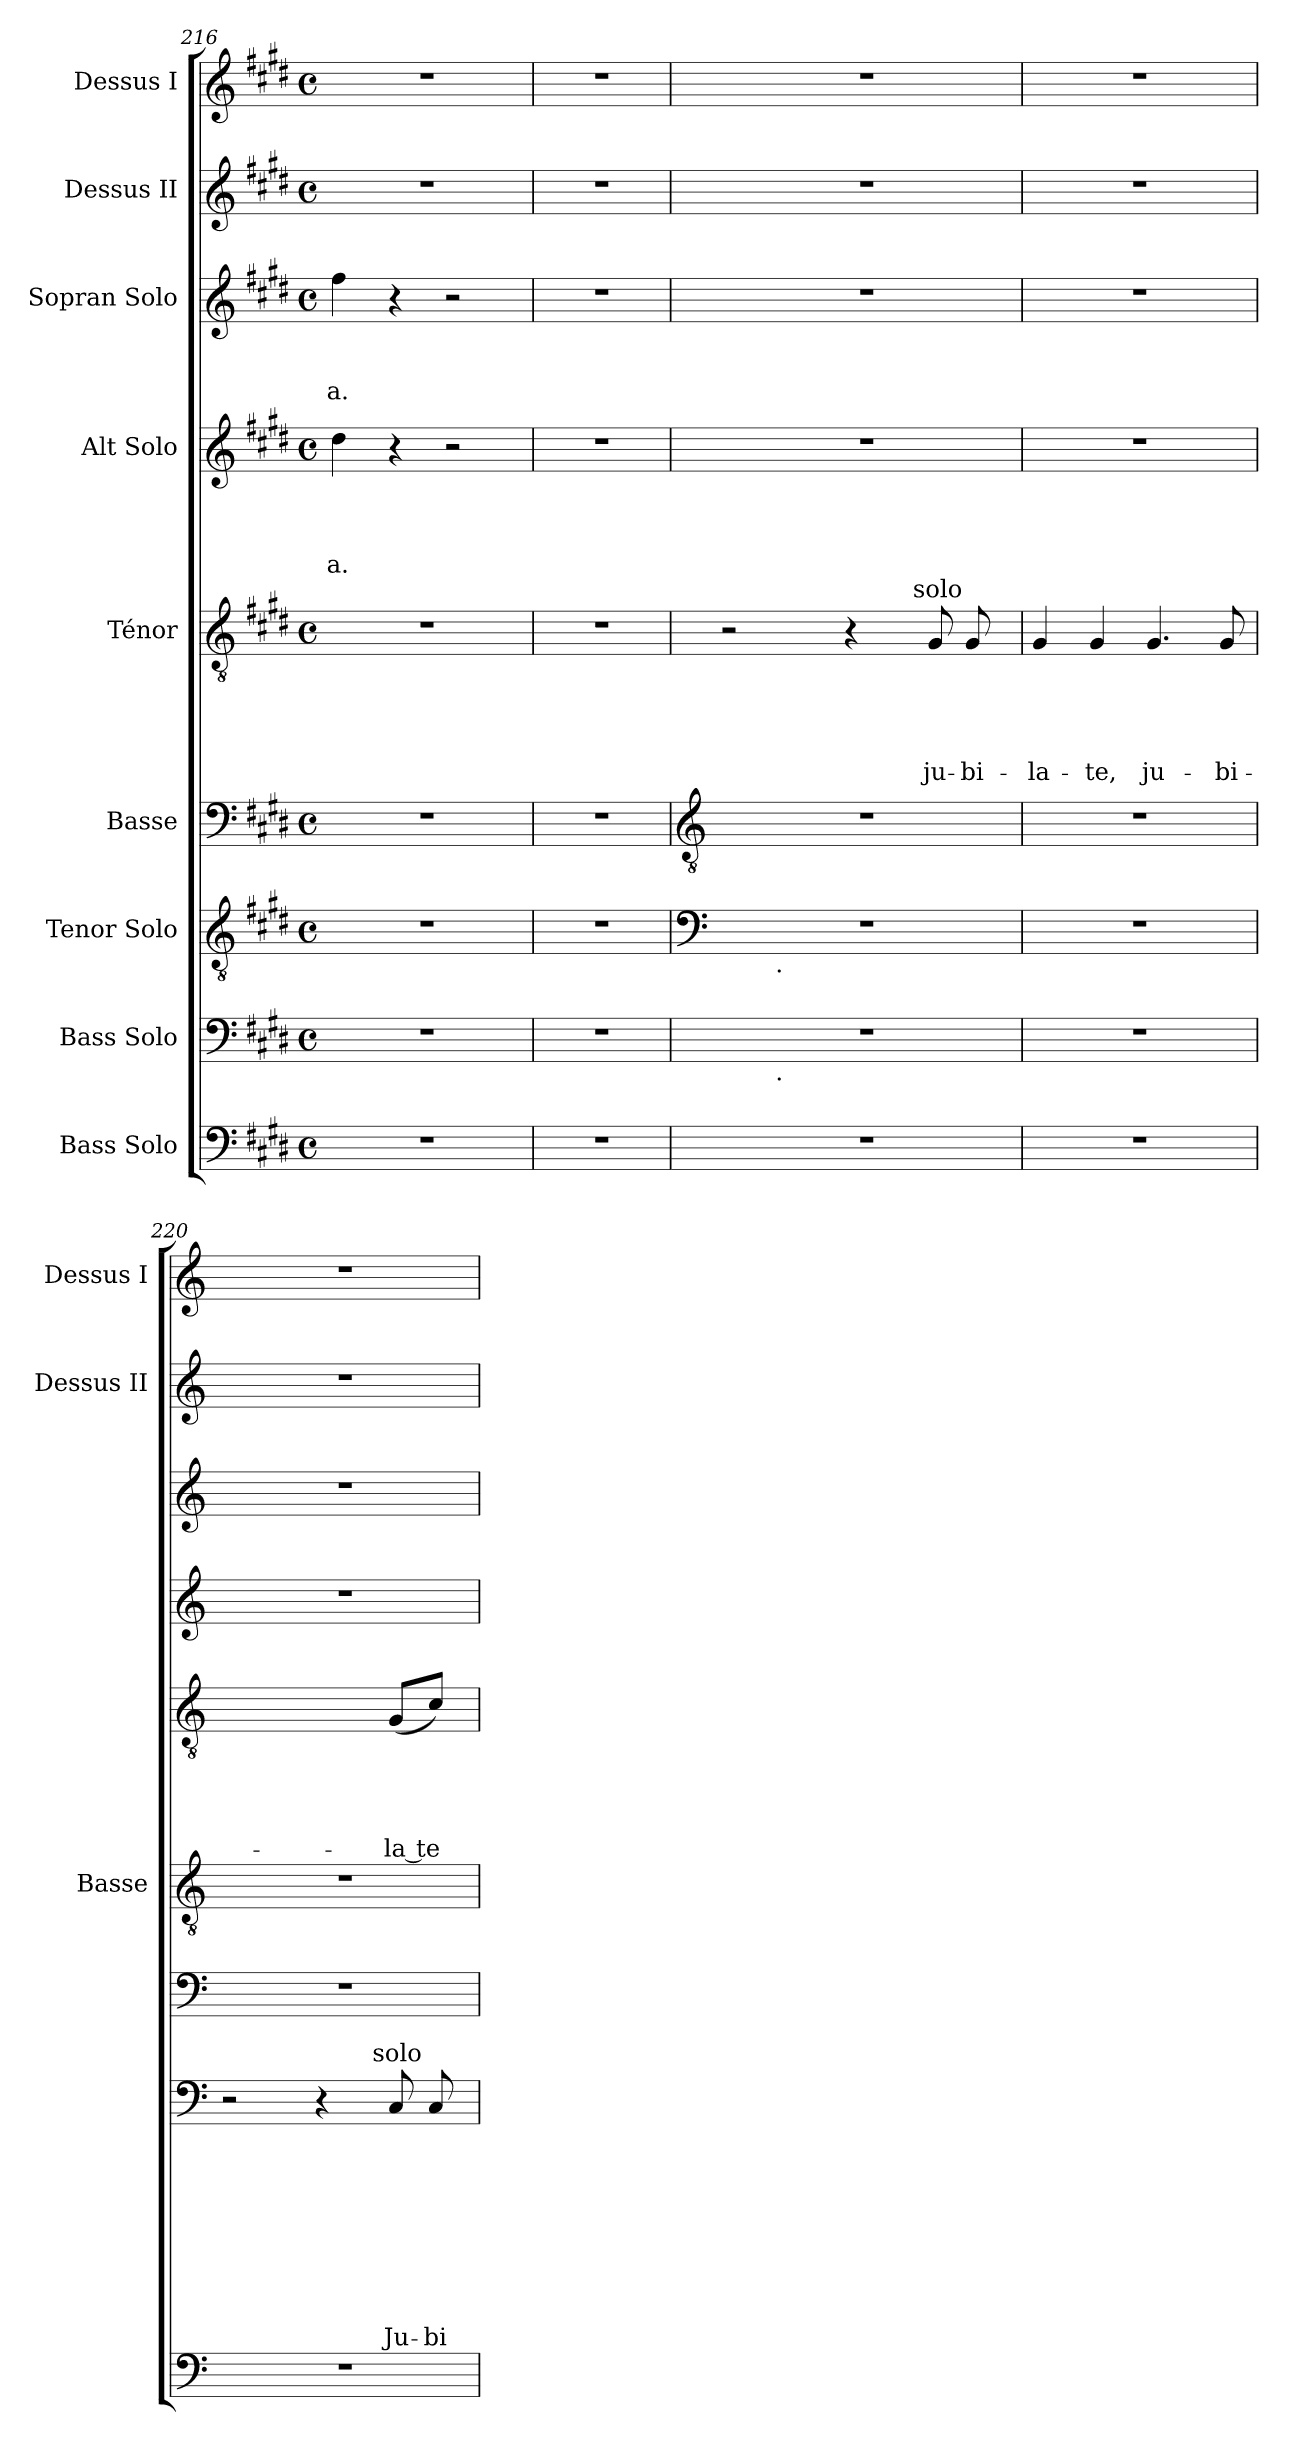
**kern	**kern	**text	**text	**text	**text	**text	**text	**text	**text	**text	**kern	**kern	**kern	**text	**text	**text	**text	**text	**kern	**text	**text	**text	**text	**kern	**text	**text	**text	**kern	**kern
*part9	*part8	*part8	*part8	*part8	*part8	*part8	*part8	*part8	*part8	*part8	*part7	*part6	*part5	*part5	*part5	*part5	*part5	*part5	*part4	*part4	*part4	*part4	*part4	*part3	*part3	*part3	*part3	*part2	*part1
*staff9	*staff8	*staff8	*staff8	*staff8	*staff8	*staff8	*staff8	*staff8	*staff8	*staff8	*staff7	*staff6	*staff5	*staff5	*staff5	*staff5	*staff5	*staff5	*staff4	*staff4	*staff4	*staff4	*staff4	*staff3	*staff3	*staff3	*staff3	*staff2	*staff1
*I"Bass Solo	*I"Bass Solo	*	*	*	*	*	*	*	*	*	*I"Tenor Solo	*I"Basse	*I"Ténor	*	*	*	*	*	*I"Alt Solo	*	*	*	*	*I"Sopran Solo	*	*	*	*I"Dessus II	*I"Dessus I
*	*	*	*	*	*	*	*	*	*	*	*	*I'Basse	*	*	*	*	*	*	*	*	*	*	*	*	*	*	*	*I'Dessus II	*I'Dessus I
*clefF4	*clefF4	*	*	*	*	*	*	*	*	*	*clefGv2	*clefF4	*clefGv2	*	*	*	*	*	*clefG2	*	*	*	*	*clefG2	*	*	*	*clefG2	*clefG2
*ITrd7c12	*	*	*	*	*	*	*	*	*	*	*	*	*	*	*	*	*	*	*	*	*	*	*	*	*	*	*	*	*
*k[f#c#g#d#]	*k[f#c#g#d#]	*	*	*	*	*	*	*	*	*	*k[f#c#g#d#]	*k[f#c#g#d#]	*k[f#c#g#d#]	*	*	*	*	*	*k[f#c#g#d#]	*	*	*	*	*k[f#c#g#d#]	*	*	*	*k[f#c#g#d#]	*k[f#c#g#d#]
*E:	*E:	*	*	*	*	*	*	*	*	*	*E:	*E:	*E:	*	*	*	*	*	*E:	*	*	*	*	*E:	*	*	*	*E:	*E:
*M4/4	*M4/4	*	*	*	*	*	*	*	*	*	*M4/4	*M4/4	*M4/4	*	*	*	*	*	*M4/4	*	*	*	*	*M4/4	*	*	*	*M4/4	*M4/4
*met(c)	*met(c)	*	*	*	*	*	*	*	*	*	*met(c)	*met(c)	*met(c)	*	*	*	*	*	*met(c)	*	*	*	*	*met(c)	*	*	*	*met(c)	*met(c)
=216	=216	=216	=216	=216	=216	=216	=216	=216	=216	=216	=216	=216	=216	=216	=216	=216	=216	=216	=216	=216	=216	=216	=216	=216	=216	=216	=216	=216	=216
!	!	!	!	!	!	!	!	!	!	!	!	!	!	!	!	!	!	!	!	!	!	!	!LO:LY:b	!	!	!	!LO:LY:b	!	!
1r	1r	.	.	.	.	.	.	.	.	.	1r	1r	1r	.	.	.	.	.	4dd#\	.	.	.	-a.	4ff#\	.	.	-a.	1r	1r
.	.	.	.	.	.	.	.	.	.	.	.	.	.	.	.	.	.	.	4r	.	.	.	.	4r	.	.	.	.	.
.	.	.	.	.	.	.	.	.	.	.	.	.	.	.	.	.	.	.	2r	.	.	.	.	2r	.	.	.	.	.
=217	=217	=217	=217	=217	=217	=217	=217	=217	=217	=217	=217	=217	=217	=217	=217	=217	=217	=217	=217	=217	=217	=217	=217	=217	=217	=217	=217	=217	=217
1r	1r	.	.	.	.	.	.	.	.	.	1r	1r	1r	.	.	.	.	.	1r	.	.	.	.	1r	.	.	.	1r	1r
!!LO:PB:g=z
=218	=218	=218	=218	=218	=218	=218	=218	=218	=218	=218	=218	=218	=218	=218	=218	=218	=218	=218	=218	=218	=218	=218	=218	=218	=218	=218	=218	=218	=218
*	*	*	*	*	*	*	*	*	*	*	*clefF4	*clefGv2	*	*	*	*	*	*	*	*	*	*	*	*	*	*	*	*	*
*k[]	*k[]	*	*	*	*	*	*	*	*	*	*k[]	*k[]	*k[]	*	*	*	*	*	*k[]	*	*	*	*	*k[]	*	*	*	*k[]	*k[]
*C:	*C:	*	*	*	*	*	*	*	*	*	*C:	*C:	*C:	*	*	*	*	*	*C:	*	*	*	*	*C:	*	*	*	*C:	*C:
*	*^	*	*	*	*	*	*	*	*	*	*^	*	*^	*	*	*	*	*	*	*	*	*	*	*	*	*	*	*	*
1r	1r	8ryy	.	.	.	.	.	.	.	.	.	1r	8ryy	1r	2r	2ryy	.	.	.	.	.	1r	.	.	.	.	1r	.	.	.	1r	1r
.	.	32ryy	.	.	.	.	.	.	.	.	.	.	32ryy	.	.	.	.	.	.	.	.	.	.	.	.	.	.	.	.	.	.	.
!	!	!	!	!	!	!	!	!	!	!	!	!	!LO:TX:b:t=.	!	!	!	!	!	!	!	!	!	!	!	!	!	!	!	!	!	!	!
!	!	!LO:TX:b:t=.	!	!	!	!	!	!	!	!	!	!	!	!	!	!	!	!	!	!	!	!	!	!	!	!	!	!	!	!	!	!
.	.	2ryy	.	.	.	.	.	.	.	.	.	.	2ryy	.	.	.	.	.	.	.	.	.	.	.	.	.	.	.	.	.	.	.
.	.	.	.	.	.	.	.	.	.	.	.	.	.	.	4r	8..ryy	.	.	.	.	.	.	.	.	.	.	.	.	.	.	.	.
.	.	4ryy	.	.	.	.	.	.	.	.	.	.	4ryy	.	.	.	.	.	.	.	.	.	.	.	.	.	.	.	.	.	.	.
!	!	!	!	!	!	!	!	!	!	!	!	!	!	!	!	!LO:TX:a:t=solo	!	!	!	!	!	!	!	!	!	!	!	!	!	!	!	!
.	.	.	.	.	.	.	.	.	.	.	.	.	.	.	.	4ryy	.	.	.	.	.	.	.	.	.	.	.	.	.	.	.	.
!	!	!	!	!	!	!	!	!	!	!	!	!	!	!	!	!	!	!	!	!	!LO:LY:b	!	!	!	!	!	!	!	!	!	!	!
.	.	.	.	.	.	.	.	.	.	.	.	.	.	.	8G/	.	.	.	.	.	ju-	.	.	.	.	.	.	.	.	.	.	.
!	!	!	!	!	!	!	!	!	!	!	!	!	!	!	!	!	!	!	!	!	!LO:LY:b	!	!	!	!	!	!	!	!	!	!	!
.	.	.	.	.	.	.	.	.	.	.	.	.	.	.	8G/	.	.	.	.	.	-bi-	.	.	.	.	.	.	.	.	.	.	.
.	.	16.ryy	.	.	.	.	.	.	.	.	.	.	16.ryy	.	.	.	.	.	.	.	.	.	.	.	.	.	.	.	.	.	.	.
.	.	.	.	.	.	.	.	.	.	.	.	.	.	.	.	32ryy	.	.	.	.	.	.	.	.	.	.	.	.	.	.	.	.
=219	=219	=219	=219	=219	=219	=219	=219	=219	=219	=219	=219	=219	=219	=219	=219	=219	=219	=219	=219	=219	=219	=219	=219	=219	=219	=219	=219	=219	=219	=219	=219	=219
!	!	!	!	!	!	!	!	!	!	!	!	!	!	!	!	!	!	!	!	!	!LO:LY:b	!	!	!	!	!	!	!	!	!	!	!
*	*v	*v	*	*	*	*	*	*	*	*	*	*	*	*	*v	*v	*	*	*	*	*	*	*	*	*	*	*	*	*	*	*	*
*	*	*	*	*	*	*	*	*	*	*	*v	*v	*	*	*	*	*	*	*	*	*	*	*	*	*	*	*	*	*	*
1r	1r	.	.	.	.	.	.	.	.	.	1r	1r	4G/	.	.	.	.	-la-	1r	.	.	.	.	1r	.	.	.	1r	1r
!	!	!	!	!	!	!	!	!	!	!	!	!	!	!	!	!	!	!LO:LY:b	!	!	!	!	!	!	!	!	!	!	!
.	.	.	.	.	.	.	.	.	.	.	.	.	4G/	.	.	.	.	-te,	.	.	.	.	.	.	.	.	.	.	.
!	!	!	!	!	!	!	!	!	!	!	!	!	!	!	!	!	!	!LO:LY:b	!	!	!	!	!	!	!	!	!	!	!
.	.	.	.	.	.	.	.	.	.	.	.	.	4.G/	.	.	.	.	ju-	.	.	.	.	.	.	.	.	.	.	.
!	!	!	!	!	!	!	!	!	!	!	!	!	!	!	!	!	!	!LO:LY:b	!	!	!	!	!	!	!	!	!	!	!
.	.	.	.	.	.	.	.	.	.	.	.	.	8G/	.	.	.	.	-bi-	.	.	.	.	.	.	.	.	.	.	.
=220	=220	=220	=220	=220	=220	=220	=220	=220	=220	=220	=220	=220	=220	=220	=220	=220	=220	=220	=220	=220	=220	=220	=220	=220	=220	=220	=220	=220	=220
*	*^	*	*	*	*	*	*	*	*	*	*	*	*	*	*	*	*	*	*	*	*	*	*	*	*	*	*	*	*
1r	2r	2ryy	.	.	.	.	.	.	.	.	.	1r	1r	2.ryy	.	.	.	.	.	1r	.	.	.	.	1r	.	.	.	1r	1r
.	4r	8..ryy	.	.	.	.	.	.	.	.	.	.	.	.	.	.	.	.	.	.	.	.	.	.	.	.	.	.	.	.
!	!	!LO:TX:a:t=solo	!	!	!	!	!	!	!	!	!	!	!	!	!	!	!	!	!	!	!	!	!	!	!	!	!	!	!	!
.	.	4ryy	.	.	.	.	.	.	.	.	.	.	.	.	.	.	.	.	.	.	.	.	.	.	.	.	.	.	.	.
!	!	!	!	!	!	!	!	!	!	!	!LO:LY:b	!	!	!	!	!	!	!	!LO:LY:b:rj	!	!	!	!	!	!	!	!	!	!	!
.	8C/	.	.	.	.	.	.	.	.	.	Ju-	.	.	(<8G/L	.	.	.	.	-la te	.	.	.	.	.	.	.	.	.	.	.
!	!	!	!	!	!	!	!	!	!	!	!LO:LY:b	!	!	!	!	!	!	!	!	!	!	!	!	!	!	!	!	!	!	!
.	8C/	.	.	.	.	.	.	.	.	.	-bi-	.	.	8c/J)	.	.	.	.	.	.	.	.	.	.	.	.	.	.	.	.
.	.	32ryy	.	.	.	.	.	.	.	.	.	.	.	.	.	.	.	.	.	.	.	.	.	.	.	.	.	.	.	.
*	*v	*v	*	*	*	*	*	*	*	*	*	*	*	*	*	*	*	*	*	*	*	*	*	*	*	*	*	*	*	*
=	=	=	=	=	=	=	=	=	=	=	=	=	=	=	=	=	=	=	=	=	=	=	=	=	=	=	=	=	=
*-	*-	*-	*-	*-	*-	*-	*-	*-	*-	*-	*-	*-	*-	*-	*-	*-	*-	*-	*-	*-	*-	*-	*-	*-	*-	*-	*-	*-	*-
